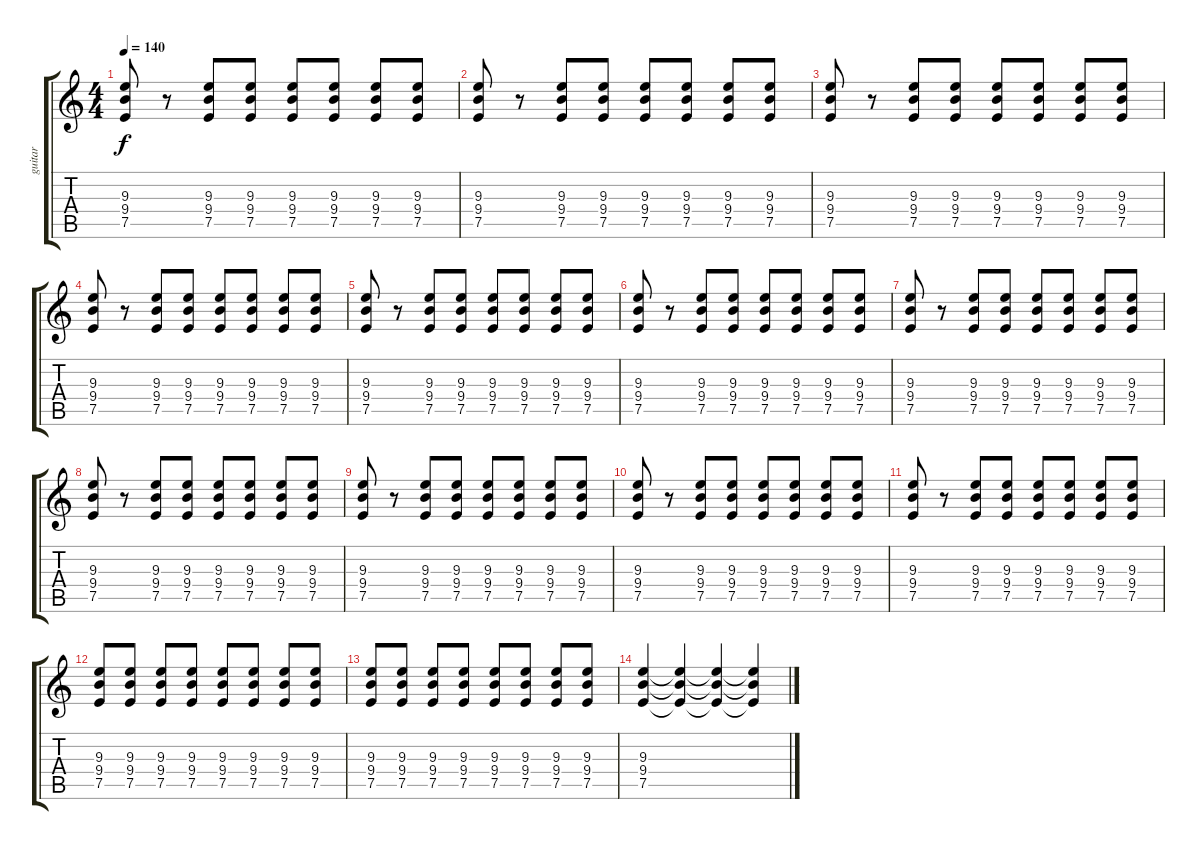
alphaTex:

\track ("guitar" "guitar") {instrument electricguitarclean}
\staff {score tabs}
\tuning (E4 B3 G3 D3 A2 E2) {hide}
\ts (4 4)
\tempo 140
\clef g2
\ks c
(9.3 9.4 7.5).8{dy f} r.8 (9.3 9.4 7.5).8 (9.3 9.4 7.5).8 (9.3 9.4 7.5).8 (9.3 9.4 7.5).8 (9.3 9.4 7.5).8 (9.3 9.4 7.5).8 |
(9.3 9.4 7.5).8 r.8 (9.3 9.4 7.5).8 (9.3 9.4 7.5).8 (9.3 9.4 7.5).8 (9.3 9.4 7.5).8 (9.3 9.4 7.5).8 (9.3 9.4 7.5).8 |
(9.3 9.4 7.5).8 r.8 (9.3 9.4 7.5).8 (9.3 9.4 7.5).8 (9.3 9.4 7.5).8 (9.3 9.4 7.5).8 (9.3 9.4 7.5).8 (9.3 9.4 7.5).8 |
(9.3 9.4 7.5).8 r.8 (9.3 9.4 7.5).8 (9.3 9.4 7.5).8 (9.3 9.4 7.5).8 (9.3 9.4 7.5).8 (9.3 9.4 7.5).8 (9.3 9.4 7.5).8 |
(9.3 9.4 7.5).8 r.8 (9.3 9.4 7.5).8 (9.3 9.4 7.5).8 (9.3 9.4 7.5).8 (9.3 9.4 7.5).8 (9.3 9.4 7.5).8 (9.3 9.4 7.5).8 |
(9.3 9.4 7.5).8 r.8 (9.3 9.4 7.5).8 (9.3 9.4 7.5).8 (9.3 9.4 7.5).8 (9.3 9.4 7.5).8 (9.3 9.4 7.5).8 (9.3 9.4 7.5).8 |
(9.3 9.4 7.5).8 r.8 (9.3 9.4 7.5).8 (9.3 9.4 7.5).8 (9.3 9.4 7.5).8 (9.3 9.4 7.5).8 (9.3 9.4 7.5).8 (9.3 9.4 7.5).8 |
(9.3 9.4 7.5).8 r.8 (9.3 9.4 7.5).8 (9.3 9.4 7.5).8 (9.3 9.4 7.5).8 (9.3 9.4 7.5).8 (9.3 9.4 7.5).8 (9.3 9.4 7.5).8 |
(9.3 9.4 7.5).8 r.8 (9.3 9.4 7.5).8 (9.3 9.4 7.5).8 (9.3 9.4 7.5).8 (9.3 9.4 7.5).8 (9.3 9.4 7.5).8 (9.3 9.4 7.5).8 |
(9.3 9.4 7.5).8 r.8 (9.3 9.4 7.5).8 (9.3 9.4 7.5).8 (9.3 9.4 7.5).8 (9.3 9.4 7.5).8 (9.3 9.4 7.5).8 (9.3 9.4 7.5).8 |
(9.3 9.4 7.5).8 r.8 (9.3 9.4 7.5).8 (9.3 9.4 7.5).8 (9.3 9.4 7.5).8 (9.3 9.4 7.5).8 (9.3 9.4 7.5).8 (9.3 9.4 7.5).8 |
(9.3 9.4 7.5).8 (9.3 9.4 7.5).8 (9.3 9.4 7.5).8 (9.3 9.4 7.5).8 (9.3 9.4 7.5).8 (9.3 9.4 7.5).8 (9.3 9.4 7.5).8 (9.3 9.4 7.5).8 |
(9.3 9.4 7.5).8 (9.3 9.4 7.5).8 (9.3 9.4 7.5).8 (9.3 9.4 7.5).8 (9.3 9.4 7.5).8 (9.3 9.4 7.5).8 (9.3 9.4 7.5).8 (9.3 9.4 7.5).8 |
(9.3 9.4 7.5).4{volume 7} (9.3{t} 9.4{t} 7.5{t}).4{volume 5} (9.3{t} 9.4{t} 7.5{t}).4{volume 4} (9.3{t} 9.4{t} 7.5{t}).4{volume 3}
